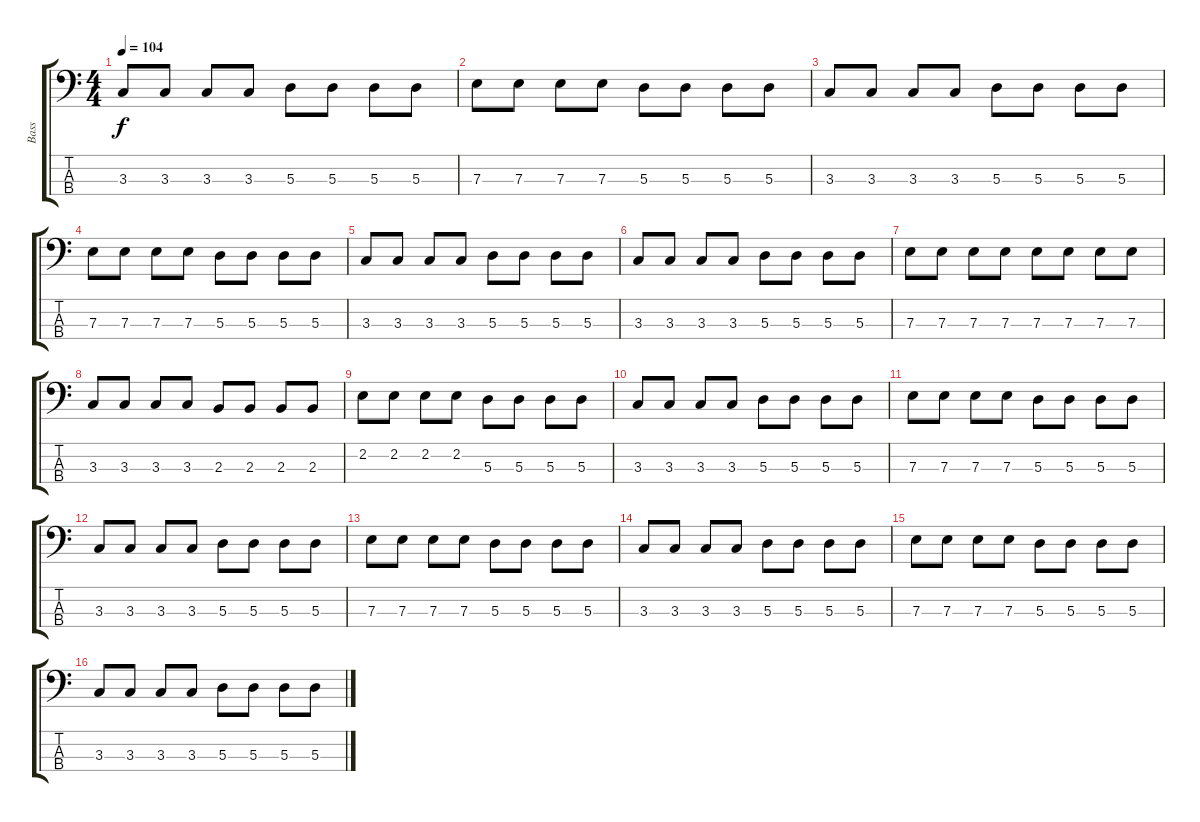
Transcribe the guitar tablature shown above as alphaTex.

\track ("Bass" "Bass") {instrument electricbassfinger}
\staff {score tabs}
\tuning (G2 D2 A1 E1) {hide}
\ts (4 4)
\tempo 104
\clef f4
\ks c
3.3.8{dy f} 3.3.8 3.3.8 3.3.8 5.3.8 5.3.8 5.3.8 5.3.8 |
7.3.8 7.3.8 7.3.8 7.3.8 5.3.8 5.3.8 5.3.8 5.3.8 |
3.3.8 3.3.8 3.3.8 3.3.8 5.3.8 5.3.8 5.3.8 5.3.8 |
7.3.8 7.3.8 7.3.8 7.3.8 5.3.8 5.3.8 5.3.8 5.3.8 |
3.3.8 3.3.8 3.3.8 3.3.8 5.3.8 5.3.8 5.3.8 5.3.8 |
3.3.8 3.3.8 3.3.8 3.3.8 5.3.8 5.3.8 5.3.8 5.3.8 |
7.3.8 7.3.8 7.3.8 7.3.8 7.3.8 7.3.8 7.3.8 7.3.8 |
3.3.8 3.3.8 3.3.8 3.3.8 2.3.8 2.3.8 2.3.8 2.3.8 |
2.2.8 2.2.8 2.2.8 2.2.8 5.3.8 5.3.8 5.3.8 5.3.8 |
3.3.8 3.3.8 3.3.8 3.3.8 5.3.8 5.3.8 5.3.8 5.3.8 |
7.3.8 7.3.8 7.3.8 7.3.8 5.3.8 5.3.8 5.3.8 5.3.8 |
3.3.8 3.3.8 3.3.8 3.3.8 5.3.8 5.3.8 5.3.8 5.3.8 |
7.3.8 7.3.8 7.3.8 7.3.8 5.3.8 5.3.8 5.3.8 5.3.8 |
3.3.8 3.3.8 3.3.8 3.3.8 5.3.8 5.3.8 5.3.8 5.3.8 |
7.3.8 7.3.8 7.3.8 7.3.8 5.3.8 5.3.8 5.3.8 5.3.8 |
3.3.8 3.3.8 3.3.8 3.3.8 5.3.8 5.3.8 5.3.8 5.3.8
